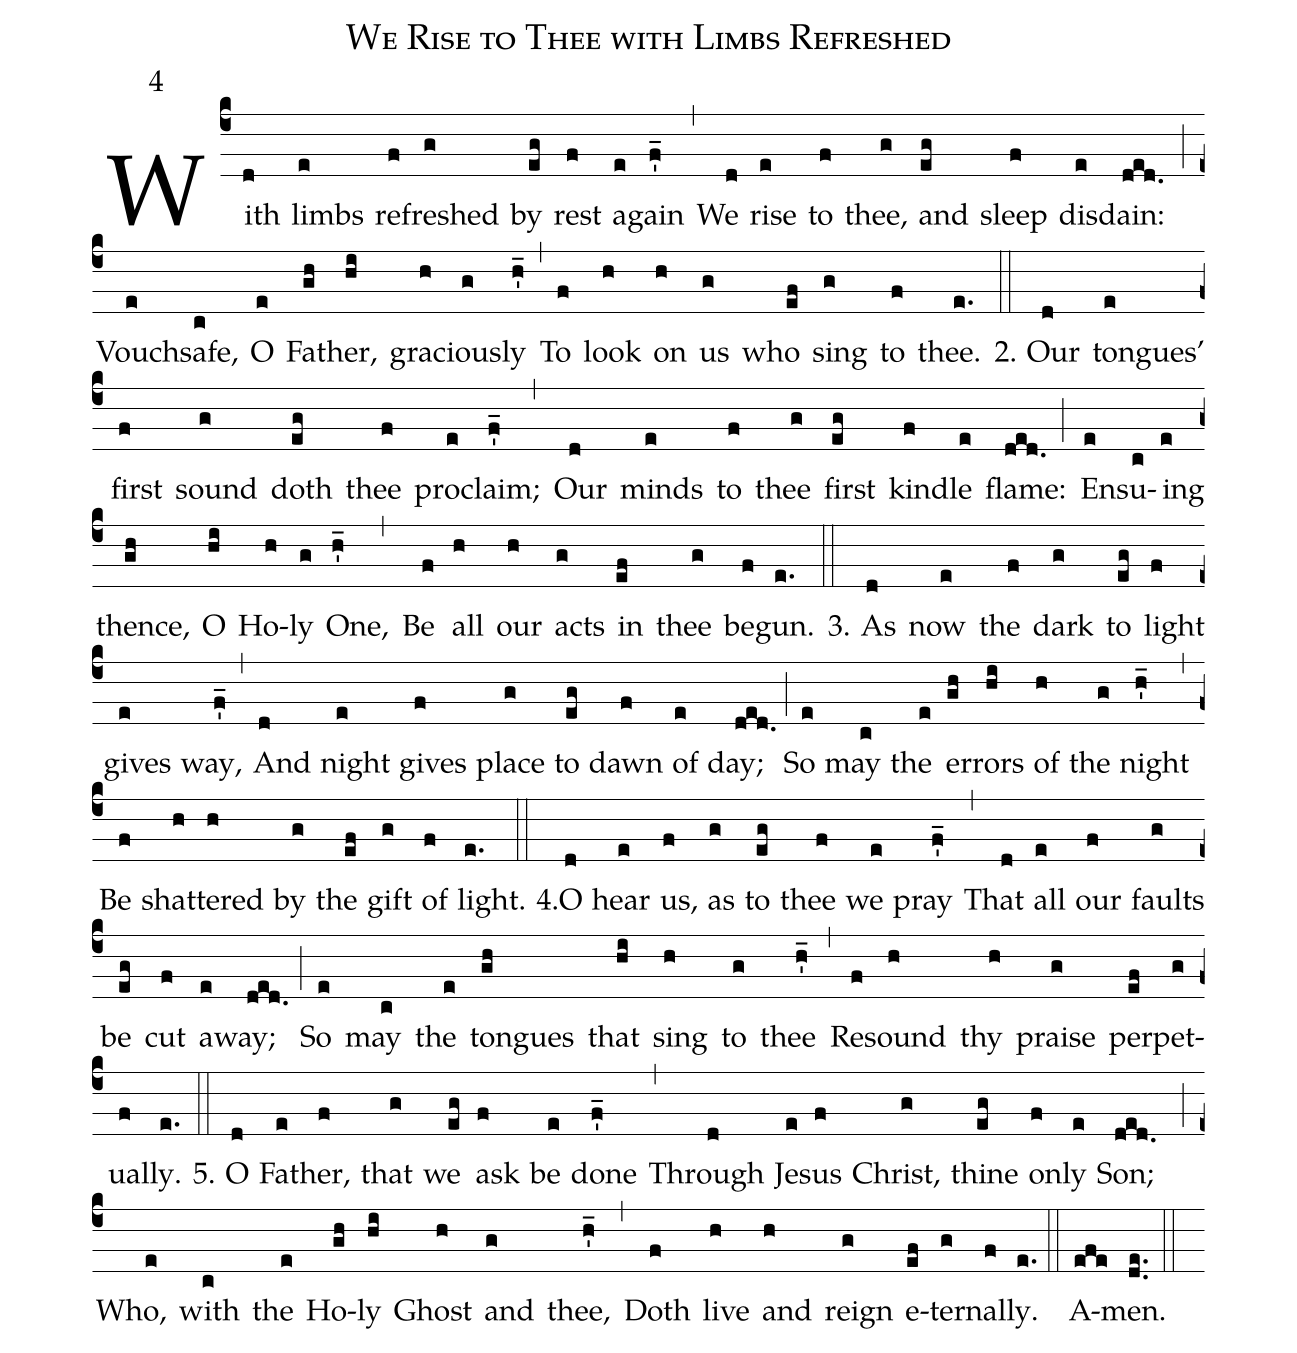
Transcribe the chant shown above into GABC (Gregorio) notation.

name: We Rise to Thee with Limbs Refreshed;
office-part:Hymnus;
mode:4;
office-part:Hymnus;
%%
(c4)With(d) limbs(e) re(f)freshed(g) by(eg) rest(f) a(e)gain(f'_) (,)
We(d) rise(e) to(f) thee,(g) and(eg) sleep(f) dis(e)dain:(ded.) (;)
Vouch(e)safe,(c) O(e) Fa(gh)ther,(hi) gra(h)cious(g)ly(h'_) (,)
To(f) look(h) on(h) us(g) who(ef) sing(g) to(f) thee.(e.) (::)

2. Our(d) tongues’(e) first(f) sound(g) doth(eg) thee(f) pro(e)claim;(f'_) (,)
Our(d) minds(e) to(f) thee(g) first(eg) kin(f)dle(e) flame:(ded.) (;)
En(e)su(c)ing(e) thence,(gh) O(hi) Ho(h)ly(g) One,(h'_) (,)
Be(f) all(h) our(h) acts(g) in(ef) thee(g) be(f)gun.(e.) (::)

3. As(d) now(e) the(f) dark(g) to(eg) light(f) gives(e) way,(f'_) (,)
And(d) night(e) gives(f) place(g) to(eg) dawn(f) of(e) day;(ded.) (;)
So(e) may(c) the(e) er(gh)rors(hi) of(h) the(g) night(h'_) (,)
Be(f) shat(h)tered(h) by(g) the(ef) gift(g) of(f) light.(e.) (::)

4.O(d) hear(e) us,(f) as(g) to(eg) thee(f) we(e) pray(f'_) (,)
That(d) all(e) our(f) faults(g) be(eg) cut(f) a(e)way;(ded.) (;)
So(e) may(c) the(e) tongues(gh) that(hi) sing(h) to(g) thee(h'_) (,)
Re(f)sound(h) thy(h) praise(g) per(ef)pet(g)ual(f)ly.(e.) (::)

5. O(d) Fa(e)ther,(f) that(g) we(eg) ask(f) be(e) done(f'_) (,)
Through(d) Je(e)sus(f) Christ,(g) thine(eg) on(f)ly(e) Son;(ded.) (;)
Who,(e) with(c) the(e) Ho(gh)ly(hi) Ghost(h) and(g) thee,(h'_) (,)
Doth(f) live(h) and(h) reign(g) e(ef)ter(g)nal(f)ly.(e.) (::)
A(efe)men.(de..) (::)
